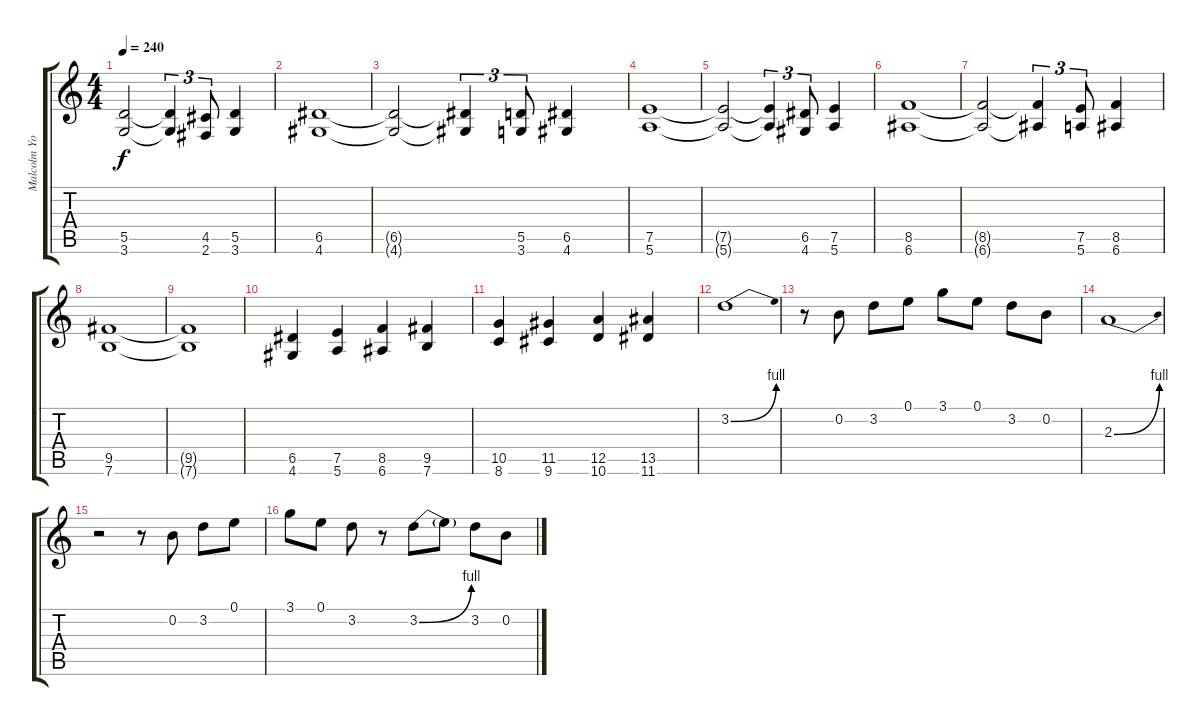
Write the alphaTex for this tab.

\track ("Malcolm Young" "Malcolm Yo") {instrument overdrivenguitar}
\staff {score tabs}
\tuning (E4 B3 G3 D3 A2 E2) {hide}
\ts (4 4)
\tempo 240
\clef g2
\ks c
(5.5{t} 3.6{t}).2{dy f} (5.5{t} 3.6{t}).4{tu (3 2)} (4.5 2.6).8{tu (3 2)} (5.5 3.6).4 |
(6.5 4.6).1 |
(6.5{t} 4.6{t}).2 (6.5{t} 4.6{t}).4{tu (3 2)} (5.5 3.6).8{tu (3 2)} (6.5 4.6).4 |
(7.5 5.6).1 |
(7.5{t} 5.6{t}).2 (7.5{t} 5.6{t}).4{tu (3 2)} (6.5 4.6).8{tu (3 2)} (7.5 5.6).4 |
(8.5 6.6).1 |
(8.5{t} 6.6{t}).2 (8.5{t} 6.6{t}).4{tu (3 2)} (7.5 5.6).8{tu (3 2)} (8.5 6.6).4 |
(9.5 7.6).1 |
(9.5{t} 7.6{t}).1 |
(6.5 4.6).4 (7.5 5.6).4 (8.5 6.6).4 (9.5 7.6).4 |
(10.5 8.6).4 (11.5 9.6).4 (12.5 10.6).4 (13.5 11.6).4 |
3.2{be (bend 0 0 60 4)}.1 |
r.8 0.2.8 3.2.8 0.1.8 3.1.8 0.1.8 3.2.8 0.2.8 |
2.3{be (bend 0 0 60 4)}.1 |
r.2 r.8 0.2.8 3.2.8 0.1.8 |
3.1.8 0.1.8 3.2.8 r.8 3.2{be (bend 0 0 60 4)}.8 3.2{t}.8 3.2.8 0.2.8
